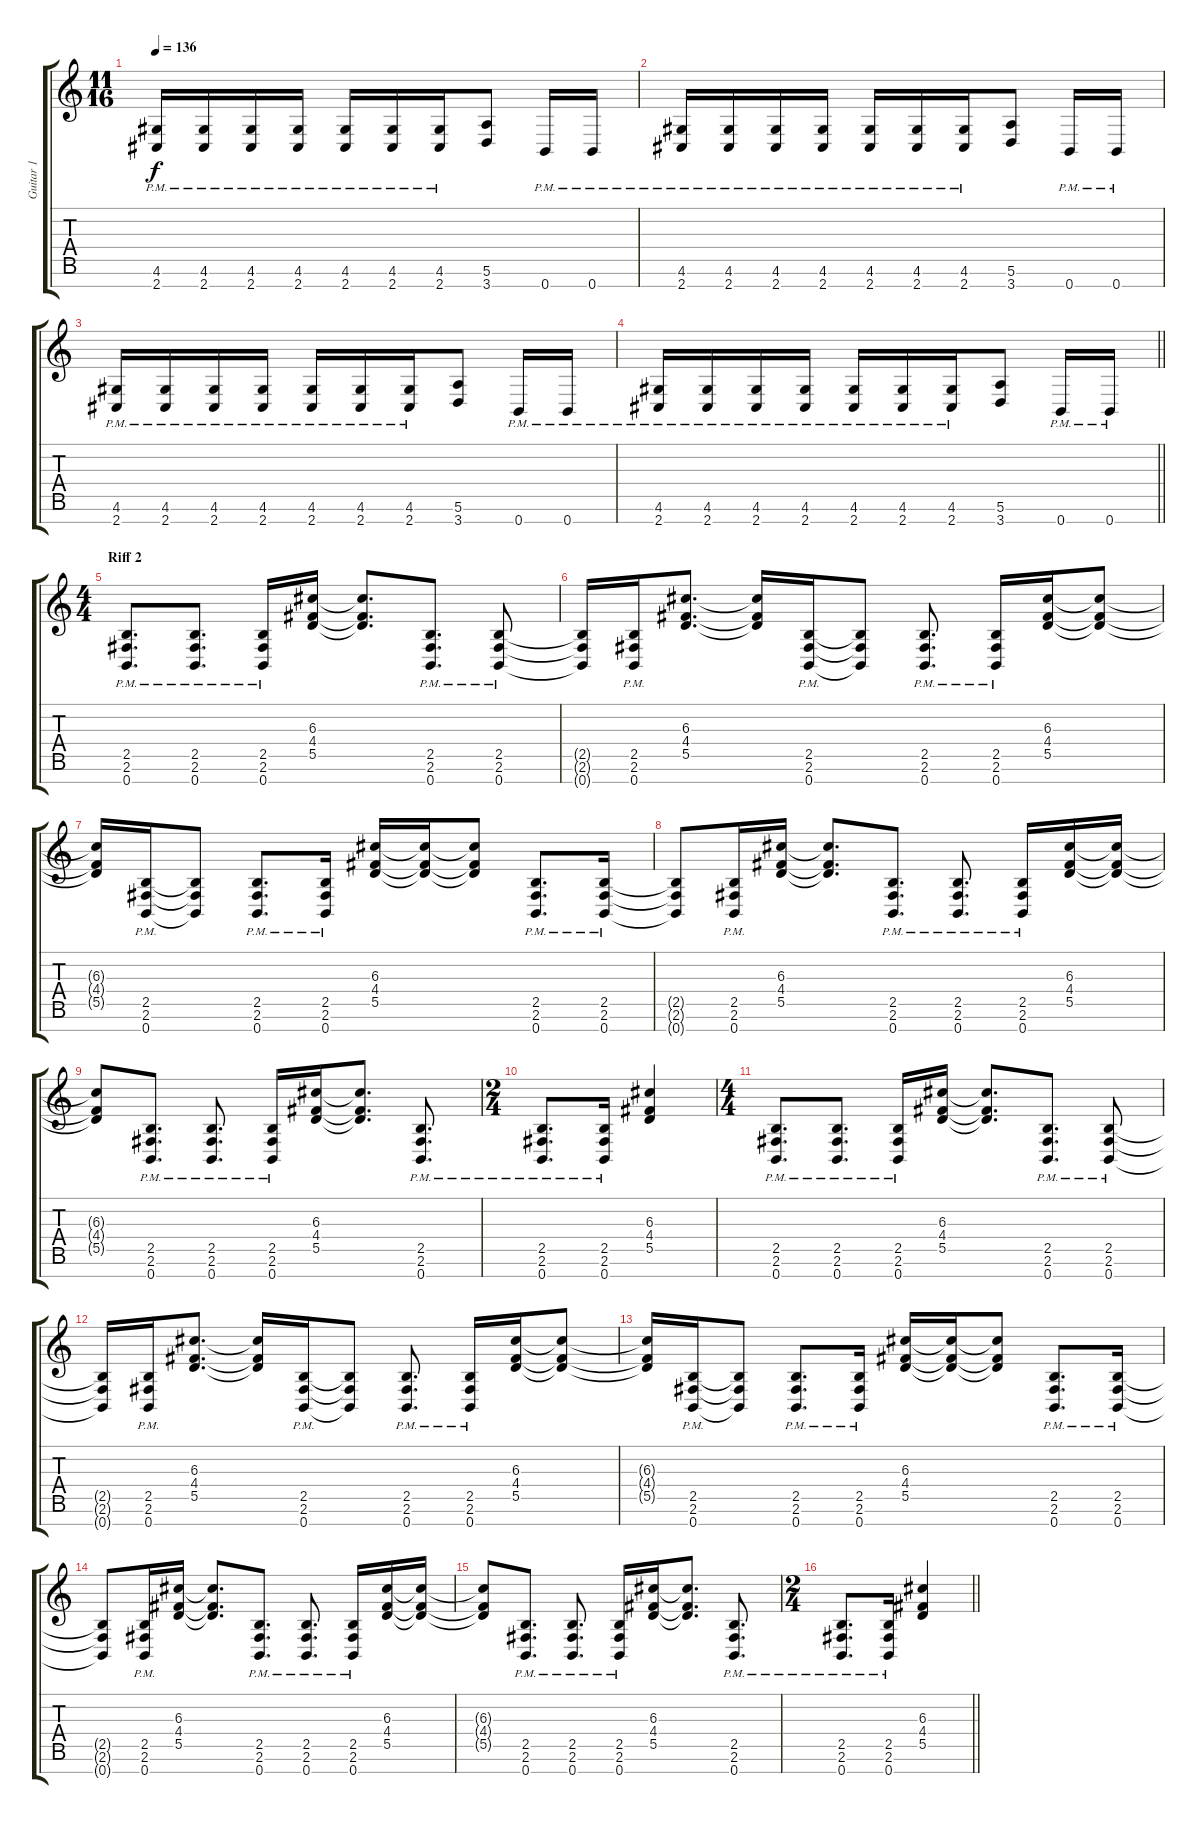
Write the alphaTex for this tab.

\track ("Guitar 1" "Guitar 1") {instrument distortionguitar}
\staff {score tabs}
\tuning (E4 B3 G3 D3 A2 E2 B1) {hide}
\ts (11 16)
\tempo 136
\clef g2
\ks c
(4.6{pm} 2.7{pm}).16{dy f} (4.6{pm} 2.7{pm}).16 (4.6{pm} 2.7{pm}).16 (4.6{pm} 2.7{pm}).16 (4.6{pm} 2.7{pm}).16 (4.6{pm} 2.7{pm}).16 (4.6{pm} 2.7{pm}).16 (5.6 3.7).8 0.7{pm}.16 0.7{pm}.16 |
(4.6{pm} 2.7{pm}).16 (4.6{pm} 2.7{pm}).16 (4.6{pm} 2.7{pm}).16 (4.6{pm} 2.7{pm}).16 (4.6{pm} 2.7{pm}).16 (4.6{pm} 2.7{pm}).16 (4.6{pm} 2.7{pm}).16 (5.6 3.7).8 0.7{pm}.16 0.7{pm}.16 |
(4.6{pm} 2.7{pm}).16 (4.6{pm} 2.7{pm}).16 (4.6{pm} 2.7{pm}).16 (4.6{pm} 2.7{pm}).16 (4.6{pm} 2.7{pm}).16 (4.6{pm} 2.7{pm}).16 (4.6{pm} 2.7{pm}).16 (5.6 3.7).8 0.7{pm}.16 0.7{pm}.16 |
\barLineRight lightlight
(4.6{pm} 2.7{pm}).16 (4.6{pm} 2.7{pm}).16 (4.6{pm} 2.7{pm}).16 (4.6{pm} 2.7{pm}).16 (4.6{pm} 2.7{pm}).16 (4.6{pm} 2.7{pm}).16 (4.6{pm} 2.7{pm}).16 (5.6 3.7).8 0.7{pm}.16 0.7{pm}.16 |
\ts (4 4)
\section ("" "Riff 2")
(2.5{pm} 2.6{pm} 0.7{pm}).8{d} (2.5{pm} 2.6{pm} 0.7{pm}).8{d} (2.5{pm} 2.6{pm} 0.7{pm}).16 (6.3 4.4 5.5).16 (6.3{t} 4.4{t} 5.5{t}).8{d} (2.5{pm} 2.6{pm} 0.7{pm}).8{d} (2.5{pm} 2.6{pm} 0.7{pm}).8 |
(2.5{t} 2.6{t} 0.7{t}).16 (2.5{pm} 2.6{pm} 0.7{pm}).16 (6.3 4.4 5.5).8{d} (6.3{t} 4.4{t} 5.5{t}).16 (2.5{pm} 2.6{pm} 0.7{pm}).16 (2.5{t} 2.6{t} 0.7{t}).8 (2.5{pm} 2.6{pm} 0.7{pm}).8{d} (2.5{pm} 2.6{pm} 0.7{pm}).16 (6.3 4.4 5.5).16 (6.3{t} 4.4{t} 5.5{t}).8 |
(6.3{t} 4.4{t} 5.5{t}).16 (2.5{pm} 2.6{pm} 0.7{pm}).16 (2.5{t} 2.6{t} 0.7{t}).8 (2.5{pm} 2.6{pm} 0.7{pm}).8{d} (2.5{pm} 2.6{pm} 0.7{pm}).16 (6.3 4.4 5.5).16 (6.3{t} 4.4{t} 5.5{t}).16 (6.3{t} 4.4{t} 5.5{t}).8 (2.5{pm} 2.6{pm} 0.7{pm}).8{d} (2.5{pm} 2.6{pm} 0.7{pm}).16 |
(2.5{t} 2.6{t} 0.7{t}).8 (2.5{pm} 2.6{pm} 0.7{pm}).16 (6.3 4.4 5.5).16 (6.3{t} 4.4{t} 5.5{t}).8{d} (2.5{pm} 2.6{pm} 0.7{pm}).8{d} (2.5{pm} 2.6{pm} 0.7{pm}).8{d} (2.5{pm} 2.6{pm} 0.7{pm}).16 (6.3 4.4 5.5).16 (6.3{t} 4.4{t} 5.5{t}).16 |
(6.3{t} 4.4{t} 5.5{t}).8 (2.5{pm} 2.6{pm} 0.7{pm}).8{d} (2.5{pm} 2.6{pm} 0.7{pm}).8{d} (2.5{pm} 2.6{pm} 0.7{pm}).16 (6.3 4.4 5.5).16 (6.3{t} 4.4{t} 5.5{t}).8{d} (2.5{pm} 2.6{pm} 0.7{pm}).8{d} |
\ts (2 4)
(2.5{pm} 2.6{pm} 0.7{pm}).8{d} (2.5{pm} 2.6{pm} 0.7{pm}).16 (6.3 4.4 5.5).4 |
\ts (4 4)
(2.5{pm} 2.6{pm} 0.7{pm}).8{d} (2.5{pm} 2.6{pm} 0.7{pm}).8{d} (2.5{pm} 2.6{pm} 0.7{pm}).16 (6.3 4.4 5.5).16 (6.3{t} 4.4{t} 5.5{t}).8{d} (2.5{pm} 2.6{pm} 0.7{pm}).8{d} (2.5{pm} 2.6{pm} 0.7{pm}).8 |
(2.5{t} 2.6{t} 0.7{t}).16 (2.5{pm} 2.6{pm} 0.7{pm}).16 (6.3 4.4 5.5).8{d} (6.3{t} 4.4{t} 5.5{t}).16 (2.5{pm} 2.6{pm} 0.7{pm}).16 (2.5{t} 2.6{t} 0.7{t}).8 (2.5{pm} 2.6{pm} 0.7{pm}).8{d} (2.5{pm} 2.6{pm} 0.7{pm}).16 (6.3 4.4 5.5).16 (6.3{t} 4.4{t} 5.5{t}).8 |
(6.3{t} 4.4{t} 5.5{t}).16 (2.5{pm} 2.6{pm} 0.7{pm}).16 (2.5{t} 2.6{t} 0.7{t}).8 (2.5{pm} 2.6{pm} 0.7{pm}).8{d} (2.5{pm} 2.6{pm} 0.7{pm}).16 (6.3 4.4 5.5).16 (6.3{t} 4.4{t} 5.5{t}).16 (6.3{t} 4.4{t} 5.5{t}).8 (2.5{pm} 2.6{pm} 0.7{pm}).8{d} (2.5{pm} 2.6{pm} 0.7{pm}).16 |
(2.5{t} 2.6{t} 0.7{t}).8 (2.5{pm} 2.6{pm} 0.7{pm}).16 (6.3 4.4 5.5).16 (6.3{t} 4.4{t} 5.5{t}).8{d} (2.5{pm} 2.6{pm} 0.7{pm}).8{d} (2.5{pm} 2.6{pm} 0.7{pm}).8{d} (2.5{pm} 2.6{pm} 0.7{pm}).16 (6.3 4.4 5.5).16 (6.3{t} 4.4{t} 5.5{t}).16 |
(6.3{t} 4.4{t} 5.5{t}).8 (2.5{pm} 2.6{pm} 0.7{pm}).8{d} (2.5{pm} 2.6{pm} 0.7{pm}).8{d} (2.5{pm} 2.6{pm} 0.7{pm}).16 (6.3 4.4 5.5).16 (6.3{t} 4.4{t} 5.5{t}).8{d} (2.5{pm} 2.6{pm} 0.7{pm}).8{d} |
\ts (2 4)
\barLineRight lightlight
(2.5{pm} 2.6{pm} 0.7{pm}).8{d} (2.5{pm} 2.6{pm} 0.7{pm}).16 (6.3 4.4 5.5).4
